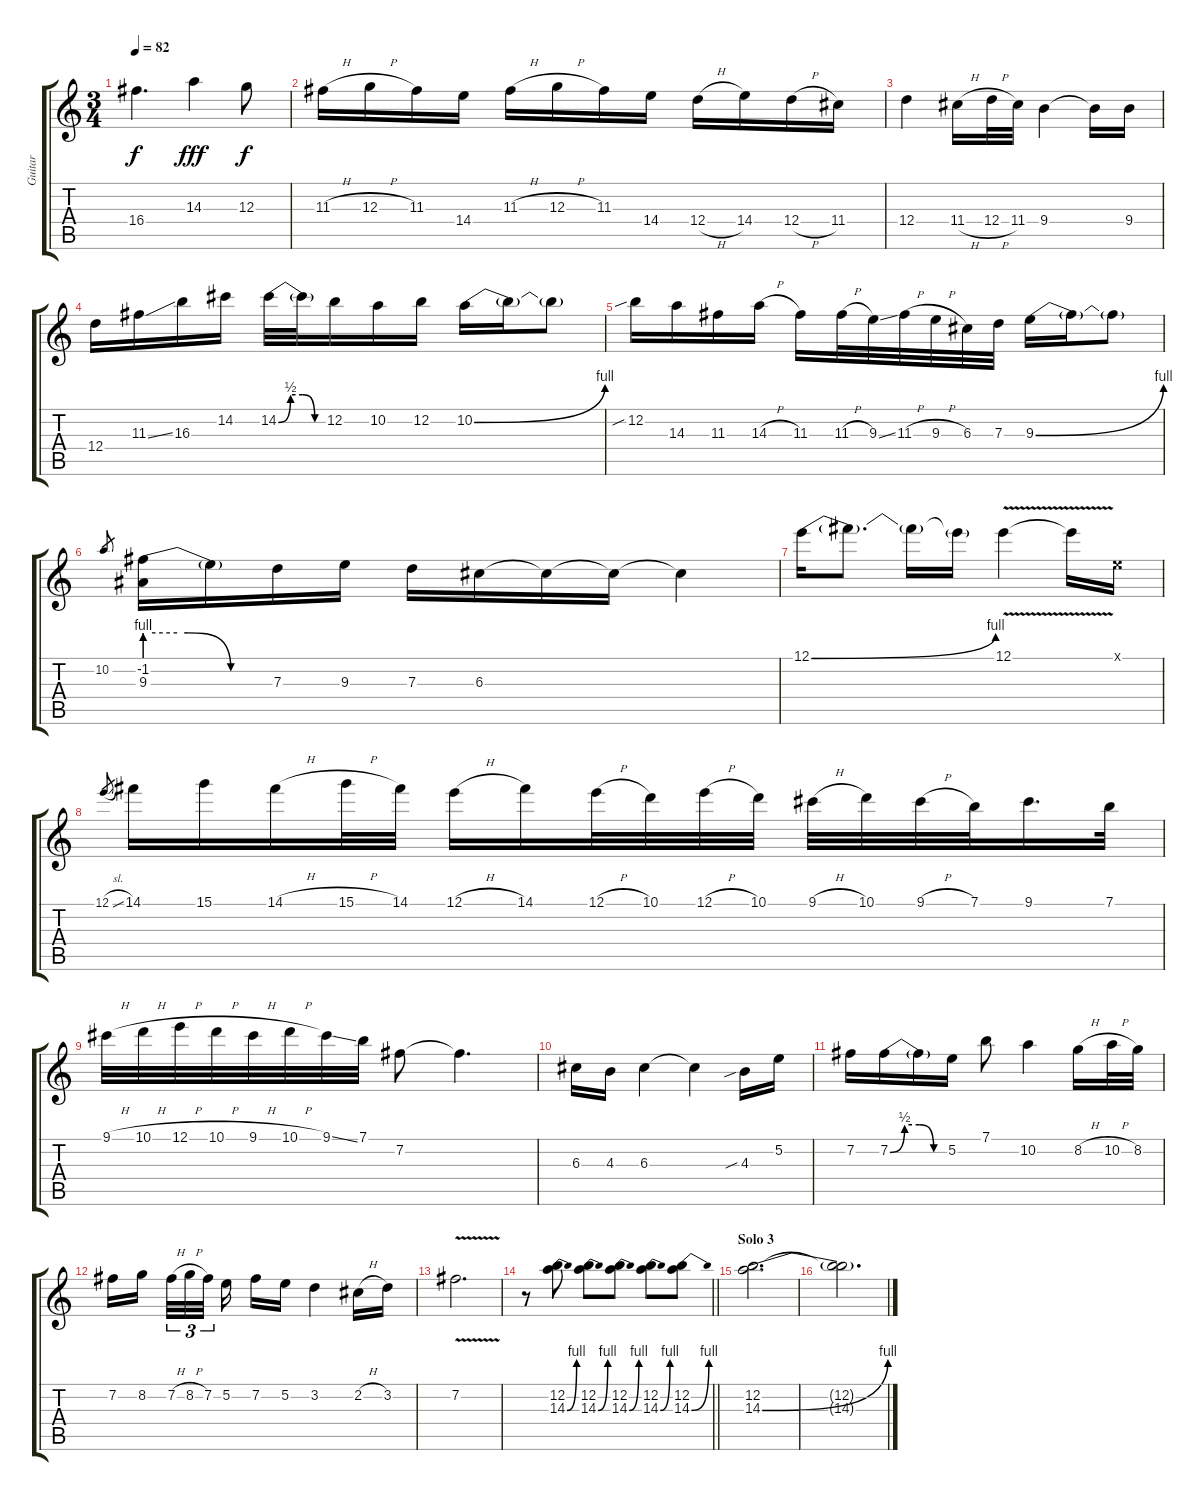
\track ("Guitar" "Guitar") {instrument overdrivenguitar}
\staff {score tabs}
\tuning (E4 B3 G3 D3 A2 E2) {hide}
\ts (3 4)
\tempo 82
\clef g2
\ks c
16.4.4{d dy f} 14.3.4{dy fff} 12.3.8{dy f} |
11.3{h}.16 12.3{h}.16 11.3.16 14.4.16 11.3{h}.16 12.3{h}.16 11.3.16 14.4.16 12.4{h}.16 14.4.16 12.4{h}.16 11.4.16 |
12.4.4 11.4{h}.16 12.4{h}.32 11.4.32 9.4.4 9.4{t}.16 9.4.16 |
12.4.16 11.3{ss}.16 16.3.16 14.2.16 14.2{be (custom 0 0 15 2 30 2 45 0 60 0)}.32 14.2{t}.32 12.2.16 10.2.16 12.2.16 10.2{be (bend 0 0 60 4)}.16 10.2{t}.16 10.2{t}.8 |
12.2{sib}.16 14.3.16 11.3.16 14.3{h}.16 11.3.16 11.3{h}.32 9.3{ss}.32 11.3{h}.32 9.3{h}.32 6.3.32 7.3.32 9.3{be (bend 0 0 60 4)}.16 9.3{t}.16 9.3{t}.8 |
10.2.8{gr} (-1.2 9.3{be (custom 0 4 15 4 20 4 40 0 60 0)}).16 9.3{t}.16 7.3.16 9.3.16 7.3.16 6.3.16 6.3{t}.16 6.3{t}.16 6.3{t}.4 |
12.1{be (bend 0 0 60 4)}.16 12.1{t}.8{d} 12.1{t}.16 12.1{t}.16 12.1{v}.4 12.1{t}.16 0.1{x}.16 |
12.1{sl}.8{gr} 14.1.16 15.1.16 14.1{h}.16 15.1{h}.32 14.1.32 12.1{h}.16 14.1.16 12.1{h}.32 10.1.32 12.1{h}.32 10.1.32 9.1{h}.32 10.1.32 9.1{h}.32 7.1.32 9.1.16{d} 7.1.32 |
9.1{h}.32 10.1{h}.32 12.1{h}.32 10.1{h}.32 9.1{h}.32 10.1{h}.32 9.1{ss}.32 7.1.32 7.2.8 7.2{t}.4{d} |
6.3.16 4.3.16 6.3.4 6.3{t}.4 4.3{sib}.16 5.2.16 |
7.2.16 7.2{be (custom 0 0 15 2 30 2 45 0 60 0)}.16 7.2{t}.16 5.2.16 7.1.8 10.2.4 8.2{h}.16 10.2{h}.32 8.2.32 |
7.2.16 8.2.16 7.2{h}.32{tu (3 2)} 8.2{h}.32{tu (3 2)} 7.2.32{tu (3 2)} 5.2.16 7.2.16 5.2.16 3.2.4 2.2{h}.16 3.2.16 |
7.2{v}.2{d} |
\barLineRight lightlight
r.8 (12.2 14.3{be (bend 0 0 60 4)}).8 (12.2 14.3{be (bend 0 0 60 4)}).8 (12.2 14.3{be (bend 0 0 60 4)}).8 (12.2 14.3{be (bend 0 0 60 4)}).8 (12.2 14.3{be (bend 0 0 60 4)}).8 |
\section ("" "Solo 3")
(12.2 14.3{be (bend 0 0 60 4)}).2{d} |
(12.2{t} 14.3{t}).2{d}
